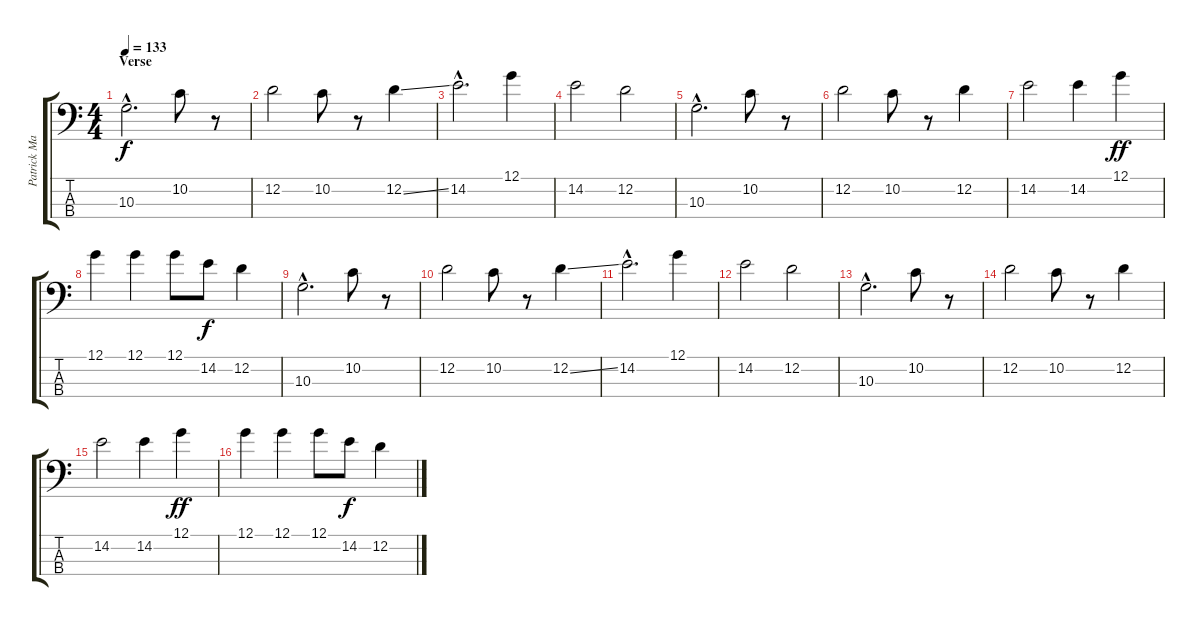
\track ("Patrick Matthews" "Patrick Ma") {instrument electricbassfinger}
\staff {score tabs}
\tuning (G2 D2 A1 E1) {hide}
\ts (4 4)
\section ("" "Verse")
\tempo 133
\clef f4
\ks c
10.3{hac}.2{d dy f} 10.2.8 r.8 |
12.2.2 10.2.8 r.8 12.2{ss}.4 |
14.2{hac}.2{d} 12.1.4 |
14.2.2 12.2.2 |
10.3{hac}.2{d} 10.2.8 r.8 |
12.2.2 10.2.8 r.8 12.2.4 |
14.2.2 14.2.4 12.1.4{dy ff} |
12.1.4 12.1.4 12.1.8 14.2.8{dy f} 12.2.4 |
10.3{hac}.2{d} 10.2.8 r.8 |
12.2.2 10.2.8 r.8 12.2{ss}.4 |
14.2{hac}.2{d} 12.1.4 |
14.2.2 12.2.2 |
10.3{hac}.2{d} 10.2.8 r.8 |
12.2.2 10.2.8 r.8 12.2.4 |
14.2.2 14.2.4 12.1.4{dy ff} |
12.1.4 12.1.4 12.1.8 14.2.8{dy f} 12.2.4
